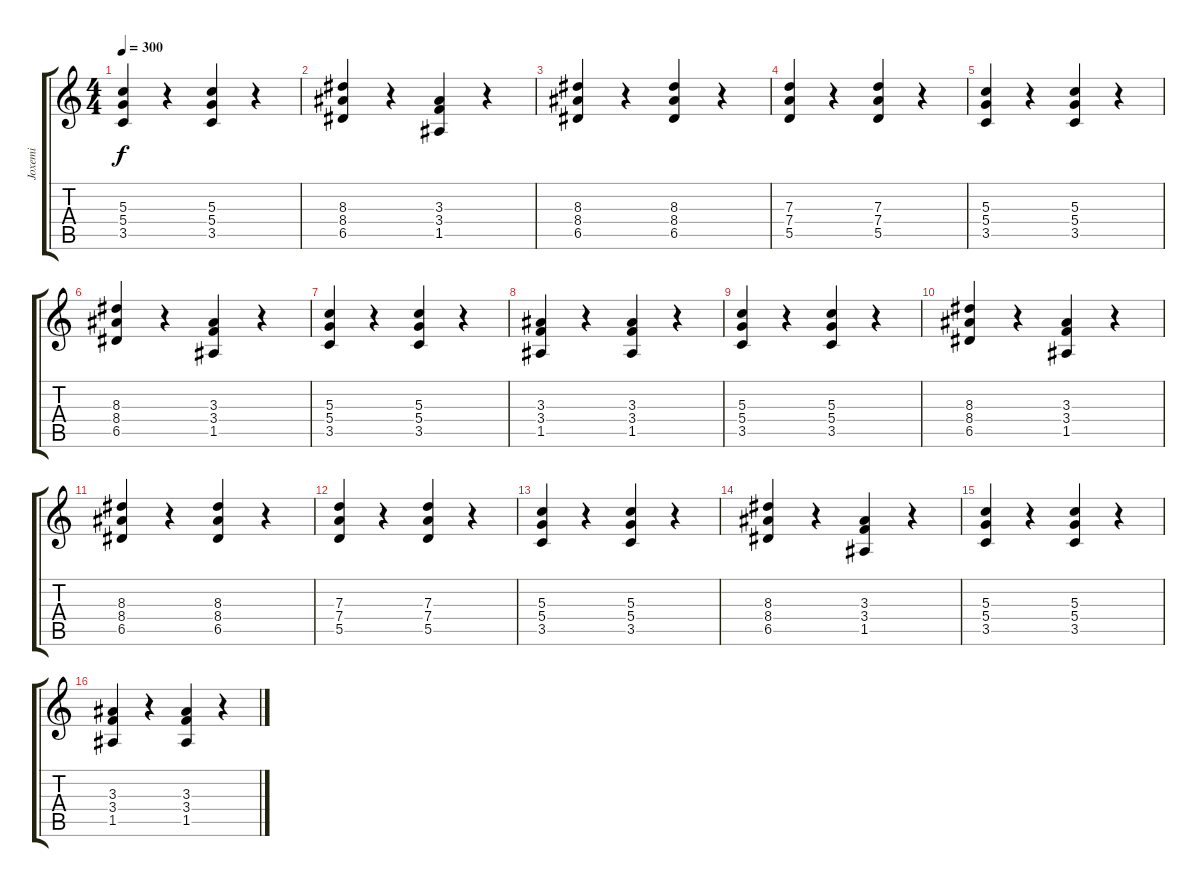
\track ("Joxemi" "Joxemi") {instrument distortionguitar}
\staff {score tabs}
\tuning (E4 B3 G3 D3 A2 E2) {hide}
\ts (4 4)
\tempo 300
\clef g2
\ks c
(5.3 5.4 3.5).4{dy f} r.4 (5.3 5.4 3.5).4 r.4 |
(8.3 8.4 6.5).4 r.4 (3.3 3.4 1.5).4 r.4 |
(8.3 8.4 6.5).4 r.4 (8.3 8.4 6.5).4 r.4 |
(7.3 7.4 5.5).4 r.4 (7.3 7.4 5.5).4 r.4 |
(5.3 5.4 3.5).4 r.4 (5.3 5.4 3.5).4 r.4 |
(8.3 8.4 6.5).4 r.4 (3.3 3.4 1.5).4 r.4 |
(5.3 5.4 3.5).4 r.4 (5.3 5.4 3.5).4 r.4 |
(3.3 3.4 1.5).4 r.4 (3.3 3.4 1.5).4 r.4 |
(5.3 5.4 3.5).4 r.4 (5.3 5.4 3.5).4 r.4 |
(8.3 8.4 6.5).4 r.4 (3.3 3.4 1.5).4 r.4 |
(8.3 8.4 6.5).4 r.4 (8.3 8.4 6.5).4 r.4 |
(7.3 7.4 5.5).4 r.4 (7.3 7.4 5.5).4 r.4 |
(5.3 5.4 3.5).4 r.4 (5.3 5.4 3.5).4 r.4 |
(8.3 8.4 6.5).4 r.4 (3.3 3.4 1.5).4 r.4 |
(5.3 5.4 3.5).4 r.4 (5.3 5.4 3.5).4 r.4 |
(3.3 3.4 1.5).4 r.4 (3.3 3.4 1.5).4 r.4
